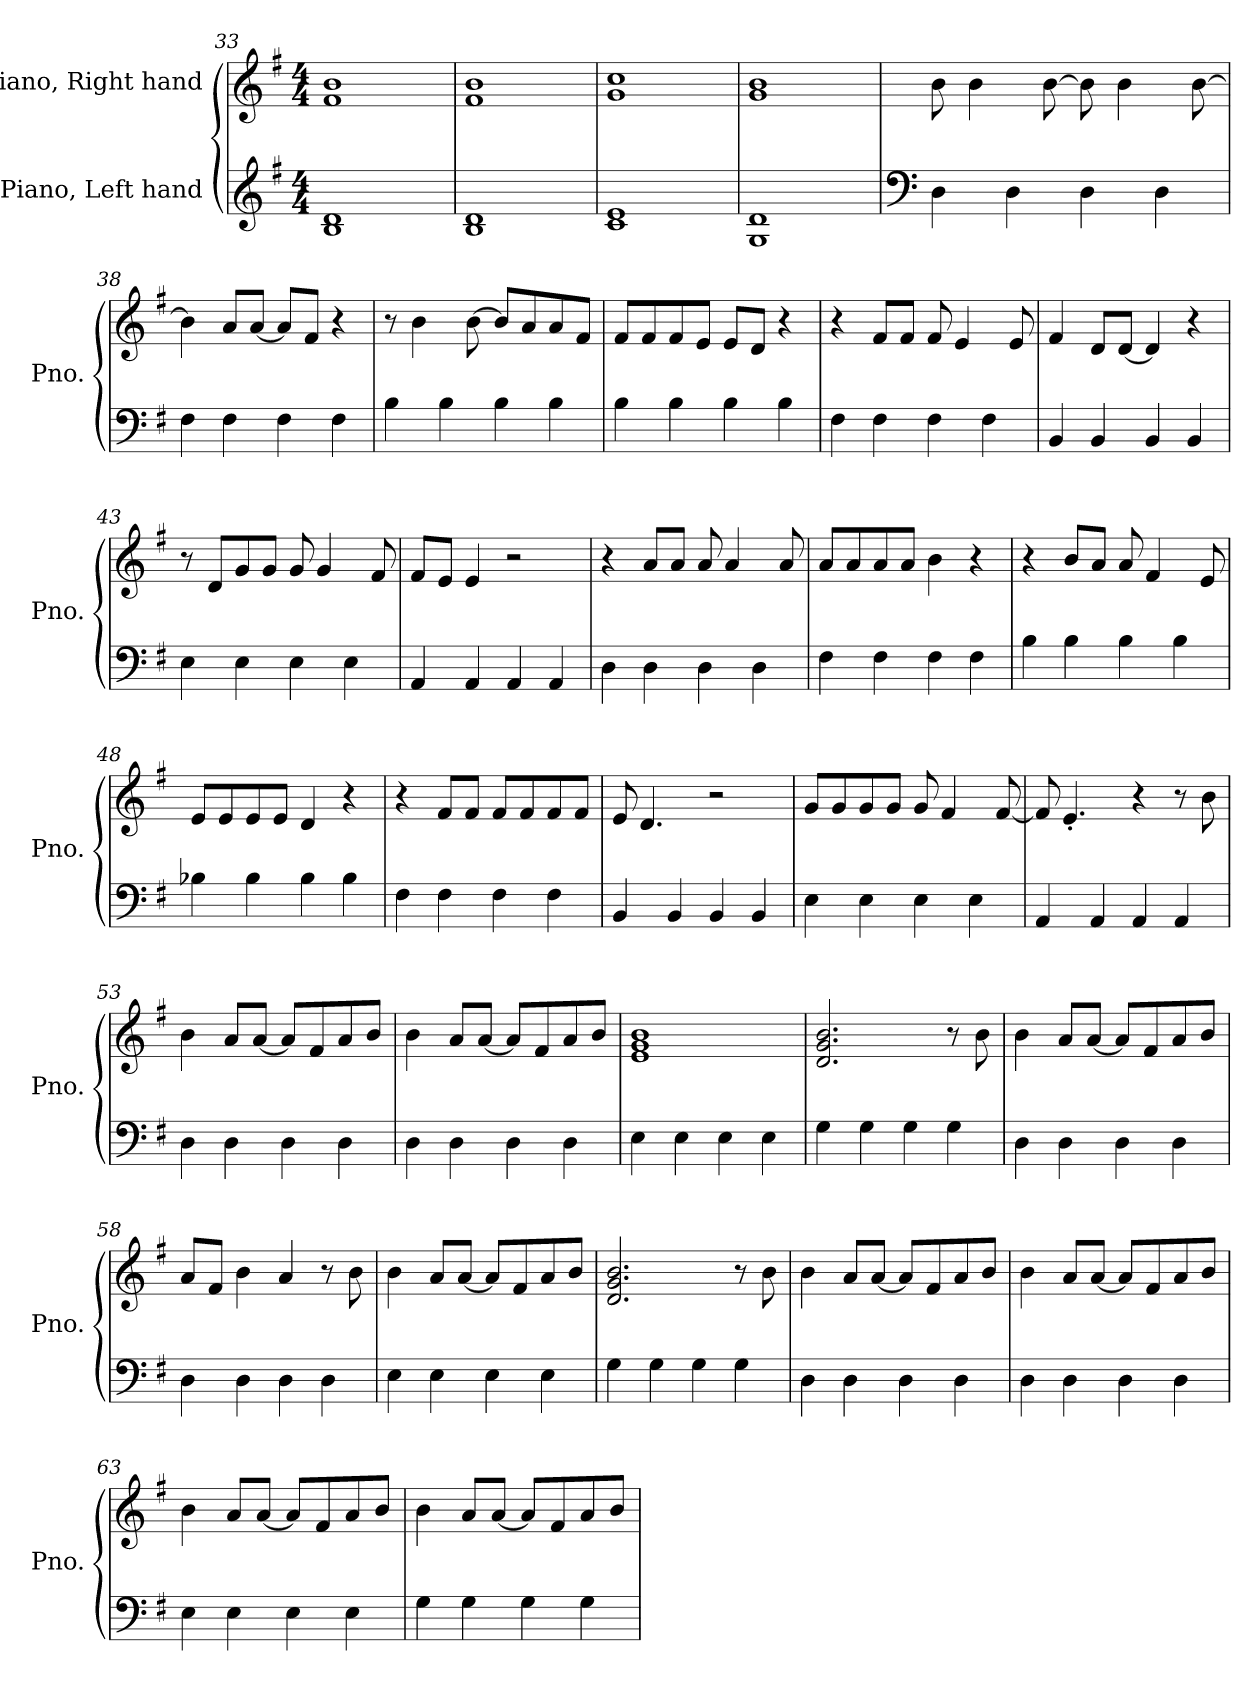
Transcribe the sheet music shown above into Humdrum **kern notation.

**kern	**kern
*part2	*part1
*staff2	*staff1
*I"Piano, Left hand	*I"Piano, Right hand
*I'Pno.	*I'Pno.
*clefG2	*clefG2
*k[f#]	*k[f#]
*M4/4	*M4/4
=33	=33
1B 1d	1f# 1b
=34	=34
1B 1d	1f# 1b
=35	=35
1c 1e	1g 1cc
=36	=36
1G 1d	1g 1b
!!LO:PB:g=z
=37	=37
*clefF4	*
4D\	8b\
.	4b\
4D\	.
.	[8b\
4D\	8b\]
.	4b\
4D\	.
.	[8b\
=38	=38
4F#\	4b\]
4F#\	8a/L
.	[8a/J
4F#\	8a/L]
.	8f#/J
4F#\	4r
=39	=39
4B\	8r
.	4b\
4B\	.
.	[8b\
4B\	8b/L]
.	8a/
4B\	8a/
.	8f#/J
=40	=40
4B\	8f#/L
.	8f#/
4B\	8f#/
.	8e/J
4B\	8e/L
.	8d/J
4B\	4r
=41	=41
4F#\	4r
4F#\	8f#/L
.	8f#/J
4F#\	8f#/
.	4e/
4F#\	.
.	8e/
=42	=42
4BB/	4f#/
4BB/	8d/L
.	[8d/J
4BB/	4d/]
4BB/	4r
!!LO:LB:g=z
=43	=43
4E\	8r
.	8d/L
4E\	8g/
.	8g/J
4E\	8g/
.	4g/
4E\	.
.	8f#/
=44	=44
4AA/	8f#/L
.	8e/J
4AA/	4e/
4AA/	2r
4AA/	.
=45	=45
4D\	4r
4D\	8a/L
.	8a/J
4D\	8a/
.	4a/
4D\	.
.	8a/
=46	=46
4F#\	8a/L
.	8a/
4F#\	8a/
.	8a/J
4F#\	4b\
4F#\	4r
=47	=47
4B\	4r
4B\	8b/L
.	8a/J
4B\	8a/
.	4f#/
4B\	.
.	8e/
=48	=48
4B-X\	8e/L
.	8e/
4B-\	8e/
.	8e/J
4B-\	4d/
4B-\	4r
!!LO:LB:g=z
=49	=49
4F#\	4r
4F#\	8f#/L
.	8f#/J
4F#\	8f#/L
.	8f#/
4F#\	8f#/
.	8f#/J
=50	=50
4BB/	8e/
.	4.d/
4BB/	.
4BB/	2r
4BB/	.
=51	=51
4E\	8g/L
.	8g/
4E\	8g/
.	8g/J
4E\	8g/
.	4f#/
4E\	.
.	[8f#/
=52	=52
4AA/	8f#/]
.	4.e'/
4AA/	.
4AA/	4r
4AA/	8r
.	8b\
=53	=53
4D\	4b\
4D\	8a/L
.	[8a/J
4D\	8a/L]
.	8f#/
4D\	8a/
.	8b/J
!!LO:LB:g=z
=54	=54
4D\	4b\
4D\	8a/L
.	[8a/J
4D\	8a/L]
.	8f#/
4D\	8a/
.	8b/J
=55	=55
4E\	1e 1g 1b
4E\	.
4E\	.
4E\	.
=56	=56
4G\	2.d/ 2.g/ 2.b/
4G\	.
4G\	.
4G\	8r
.	8b\
=57	=57
4D\	4b\
4D\	8a/L
.	[8a/J
4D\	8a/L]
.	8f#/
4D\	8a/
.	8b/J
=58	=58
4D\	8a/L
.	8f#/J
4D\	4b\
4D\	4a/
4D\	8r
.	8b\
=59	=59
4E\	4b\
4E\	8a/L
.	[8a/J
4E\	8a/L]
.	8f#/
4E\	8a/
.	8b/J
!!LO:LB:g=z
=60	=60
4G\	2.d/ 2.g/ 2.b/
4G\	.
4G\	.
4G\	8r
.	8b\
=61	=61
4D\	4b\
4D\	8a/L
.	[8a/J
4D\	8a/L]
.	8f#/
4D\	8a/
.	8b/J
=62	=62
4D\	4b\
4D\	8a/L
.	[8a/J
4D\	8a/L]
.	8f#/
4D\	8a/
.	8b/J
=63	=63
4E\	4b\
4E\	8a/L
.	[8a/J
4E\	8a/L]
.	8f#/
4E\	8a/
.	8b/J
=64	=64
4G\	4b\
4G\	8a/L
.	[8a/J
4G\	8a/L]
.	8f#/
4G\	8a/
.	8b/J
=	=
*-	*-
